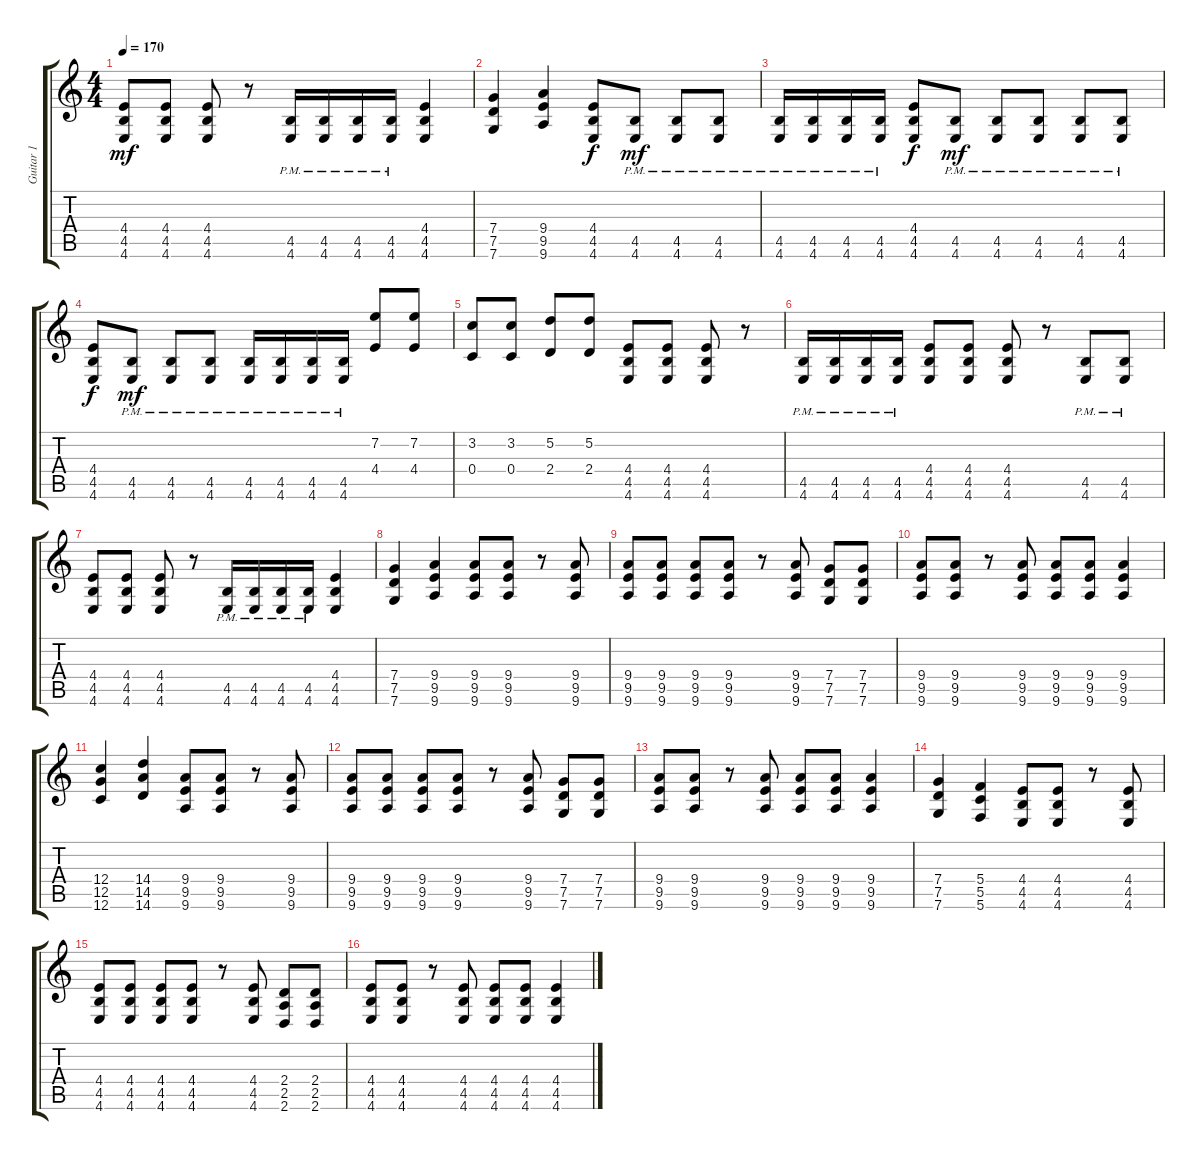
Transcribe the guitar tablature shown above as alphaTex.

\track ("Guitar 1" "Guitar 1") {instrument overdrivenguitar}
\staff {score tabs}
\tuning (D4 A3 F3 C3 G2 C2) {hide}
\ts (4 4)
\tempo 170
\clef g2
\ks c
(4.4 4.5 4.6).8{dy mf} (4.4 4.5 4.6).8 (4.4 4.5 4.6).8 r.8 (4.5{pm} 4.6{pm}).16 (4.5{pm} 4.6{pm}).16 (4.5{pm} 4.6{pm}).16 (4.5{pm} 4.6{pm}).16 (4.4 4.5 4.6).4 |
(7.4 7.5 7.6).4 (9.4 9.5 9.6).4 (4.4 4.5 4.6).8{dy f} (4.5{pm} 4.6{pm}).8{dy mf} (4.5{pm} 4.6{pm}).8 (4.5{pm} 4.6{pm}).8 |
(4.5{pm} 4.6{pm}).16 (4.5{pm} 4.6{pm}).16 (4.5{pm} 4.6{pm}).16 (4.5{pm} 4.6{pm}).16 (4.4 4.5 4.6).8{dy f} (4.5{pm} 4.6{pm}).8{dy mf} (4.5{pm} 4.6{pm}).8 (4.5{pm} 4.6{pm}).8 (4.5{pm} 4.6{pm}).8 (4.5{pm} 4.6{pm}).8 |
(4.4 4.5 4.6).8{dy f} (4.5{pm} 4.6{pm}).8{dy mf} (4.5{pm} 4.6{pm}).8 (4.5{pm} 4.6{pm}).8 (4.5{pm} 4.6{pm}).16 (4.5{pm} 4.6{pm}).16 (4.5{pm} 4.6{pm}).16 (4.5{pm} 4.6{pm}).16 (7.2 4.4).8 (7.2 4.4).8 |
(3.2 0.4).8 (3.2 0.4).8 (5.2 2.4).8 (5.2 2.4).8 (4.4 4.5 4.6).8 (4.4 4.5 4.6).8 (4.4 4.5 4.6).8 r.8 |
(4.5{pm} 4.6{pm}).16 (4.5{pm} 4.6{pm}).16 (4.5{pm} 4.6{pm}).16 (4.5{pm} 4.6{pm}).16 (4.4 4.5 4.6).8 (4.4 4.5 4.6).8 (4.4 4.5 4.6).8 r.8 (4.5{pm} 4.6{pm}).8 (4.5{pm} 4.6{pm}).8 |
(4.4 4.5 4.6).8 (4.4 4.5 4.6).8 (4.4 4.5 4.6).8 r.8 (4.5{pm} 4.6{pm}).16 (4.5{pm} 4.6{pm}).16 (4.5{pm} 4.6{pm}).16 (4.5{pm} 4.6{pm}).16 (4.4 4.5 4.6).4 |
(7.4 7.5 7.6).4 (9.4 9.5 9.6).4 (9.4 9.5 9.6).8 (9.4 9.5 9.6).8 r.8 (9.4 9.5 9.6).8 |
(9.4 9.5 9.6).8 (9.4 9.5 9.6).8 (9.4 9.5 9.6).8 (9.4 9.5 9.6).8 r.8 (9.4 9.5 9.6).8 (7.4 7.5 7.6).8 (7.4 7.5 7.6).8 |
(9.4 9.5 9.6).8 (9.4 9.5 9.6).8 r.8 (9.4 9.5 9.6).8 (9.4 9.5 9.6).8 (9.4 9.5 9.6).8 (9.4 9.5 9.6).4 |
(12.4 12.5 12.6).4 (14.4 14.5 14.6).4 (9.4 9.5 9.6).8 (9.4 9.5 9.6).8 r.8 (9.4 9.5 9.6).8 |
(9.4 9.5 9.6).8 (9.4 9.5 9.6).8 (9.4 9.5 9.6).8 (9.4 9.5 9.6).8 r.8 (9.4 9.5 9.6).8 (7.4 7.5 7.6).8 (7.4 7.5 7.6).8 |
(9.4 9.5 9.6).8 (9.4 9.5 9.6).8 r.8 (9.4 9.5 9.6).8 (9.4 9.5 9.6).8 (9.4 9.5 9.6).8 (9.4 9.5 9.6).4 |
(7.4 7.5 7.6).4 (5.4 5.5 5.6).4 (4.4 4.5 4.6).8 (4.4 4.5 4.6).8 r.8 (4.4 4.5 4.6).8 |
(4.4 4.5 4.6).8 (4.4 4.5 4.6).8 (4.4 4.5 4.6).8 (4.4 4.5 4.6).8 r.8 (4.4 4.5 4.6).8 (2.4 2.5 2.6).8 (2.4 2.5 2.6).8 |
(4.4 4.5 4.6).8 (4.4 4.5 4.6).8 r.8 (4.4 4.5 4.6).8 (4.4 4.5 4.6).8 (4.4 4.5 4.6).8 (4.4 4.5 4.6).4
